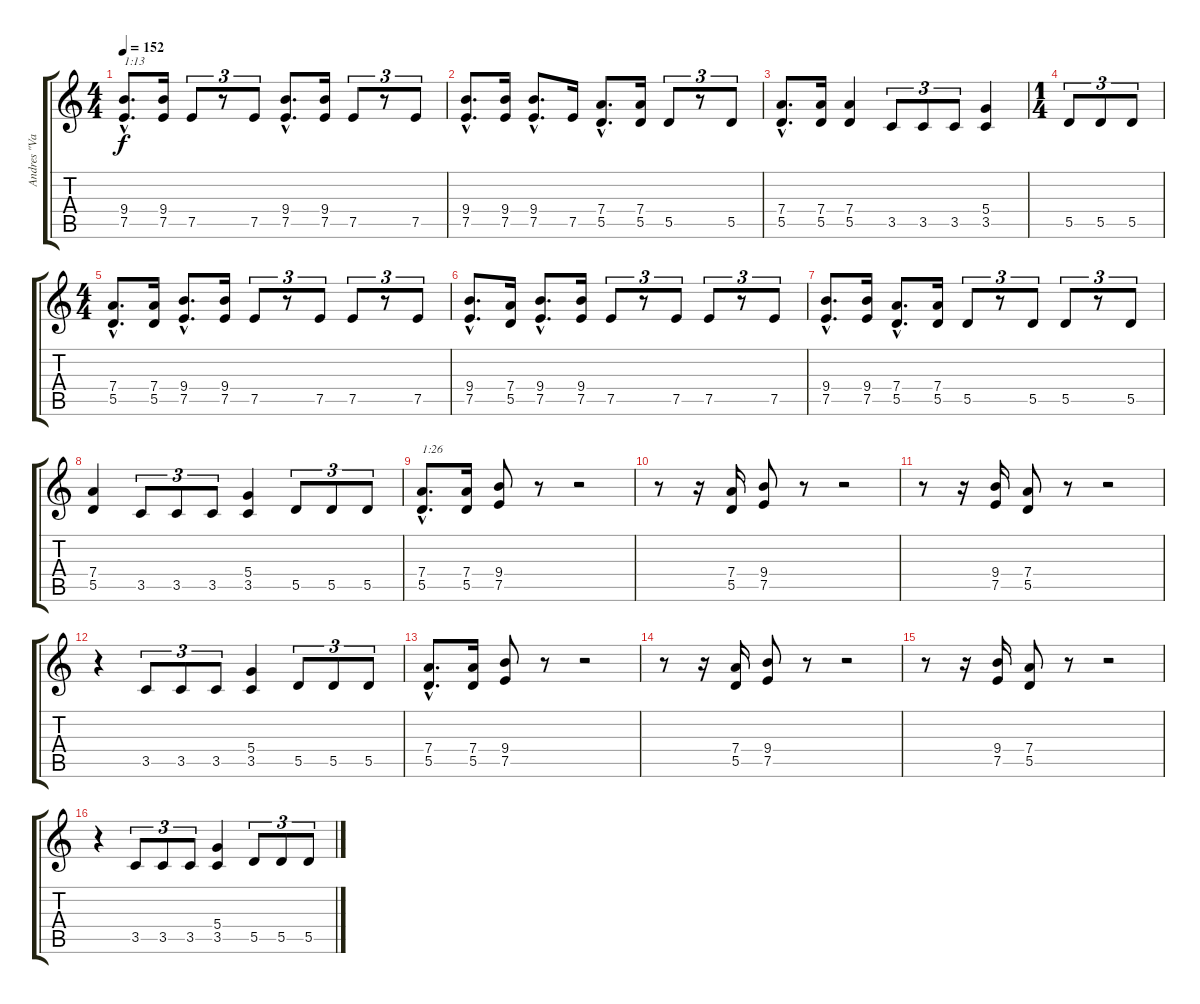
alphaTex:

\track ("Andres \"Vaca\" Barrios" "Andres \"Va") {instrument distortionguitar}
\staff {score tabs}
\tuning (E4 B3 G3 D3 A2 E2) {hide}
\ts (4 4)
\tempo 152
\clef g2
\ks c
(9.4{hac} 7.5{hac}).8{d txt "1:13" dy f} (9.4 7.5).16 7.5.8{tu (3 2)} r.8{tu (3 2)} 7.5.8{tu (3 2)} (9.4{hac} 7.5{hac}).8{d} (9.4 7.5).16 7.5.8{tu (3 2)} r.8{tu (3 2)} 7.5.8{tu (3 2)} |
(9.4{hac} 7.5{hac}).8{d} (9.4 7.5).16 (9.4{hac} 7.5{hac}).8{d} 7.5.16 (7.4{hac} 5.5{hac}).8{d} (7.4 5.5).16 5.5.8{tu (3 2)} r.8{tu (3 2)} 5.5.8{tu (3 2)} |
(7.4{hac} 5.5{hac}).8{d} (7.4 5.5).16 (7.4 5.5).4 3.5.8{tu (3 2)} 3.5.8{tu (3 2)} 3.5.8{tu (3 2)} (5.4 3.5).4 |
\ts (1 4)
5.5.8{tu (3 2)} 5.5.8{tu (3 2)} 5.5.8{tu (3 2)} |
\ts (4 4)
(7.4{hac} 5.5{hac}).8{d} (7.4 5.5).16 (9.4{hac} 7.5{hac}).8{d} (9.4 7.5).16 7.5.8{tu (3 2)} r.8{tu (3 2)} 7.5.8{tu (3 2)} 7.5.8{tu (3 2)} r.8{tu (3 2)} 7.5.8{tu (3 2)} |
(9.4{hac} 7.5{hac}).8{d} (7.4 5.5).16 (9.4{hac} 7.5{hac}).8{d} (9.4 7.5).16 7.5.8{tu (3 2)} r.8{tu (3 2)} 7.5.8{tu (3 2)} 7.5.8{tu (3 2)} r.8{tu (3 2)} 7.5.8{tu (3 2)} |
(9.4{hac} 7.5{hac}).8{d} (9.4 7.5).16 (7.4{hac} 5.5{hac}).8{d} (7.4 5.5).16 5.5.8{tu (3 2)} r.8{tu (3 2)} 5.5.8{tu (3 2)} 5.5.8{tu (3 2)} r.8{tu (3 2)} 5.5.8{tu (3 2)} |
(7.4 5.5).4 3.5.8{tu (3 2)} 3.5.8{tu (3 2)} 3.5.8{tu (3 2)} (5.4 3.5).4 5.5.8{tu (3 2)} 5.5.8{tu (3 2)} 5.5.8{tu (3 2)} |
(7.4{hac} 5.5{hac}).8{d txt "1:26"} (7.4 5.5).16 (9.4 7.5).8 r.8 r.2 |
r.8 r.16 (7.4 5.5).16 (9.4 7.5).8 r.8 r.2 |
r.8 r.16 (9.4 7.5).16 (7.4 5.5).8 r.8 r.2 |
r.4 3.5.8{tu (3 2)} 3.5.8{tu (3 2)} 3.5.8{tu (3 2)} (5.4 3.5).4 5.5.8{tu (3 2)} 5.5.8{tu (3 2)} 5.5.8{tu (3 2)} |
(7.4{hac} 5.5{hac}).8{d} (7.4 5.5).16 (9.4 7.5).8 r.8 r.2 |
r.8 r.16 (7.4 5.5).16 (9.4 7.5).8 r.8 r.2 |
r.8 r.16 (9.4 7.5).16 (7.4 5.5).8 r.8 r.2 |
r.4 3.5.8{tu (3 2)} 3.5.8{tu (3 2)} 3.5.8{tu (3 2)} (5.4 3.5).4 5.5.8{tu (3 2)} 5.5.8{tu (3 2)} 5.5.8{tu (3 2)}
